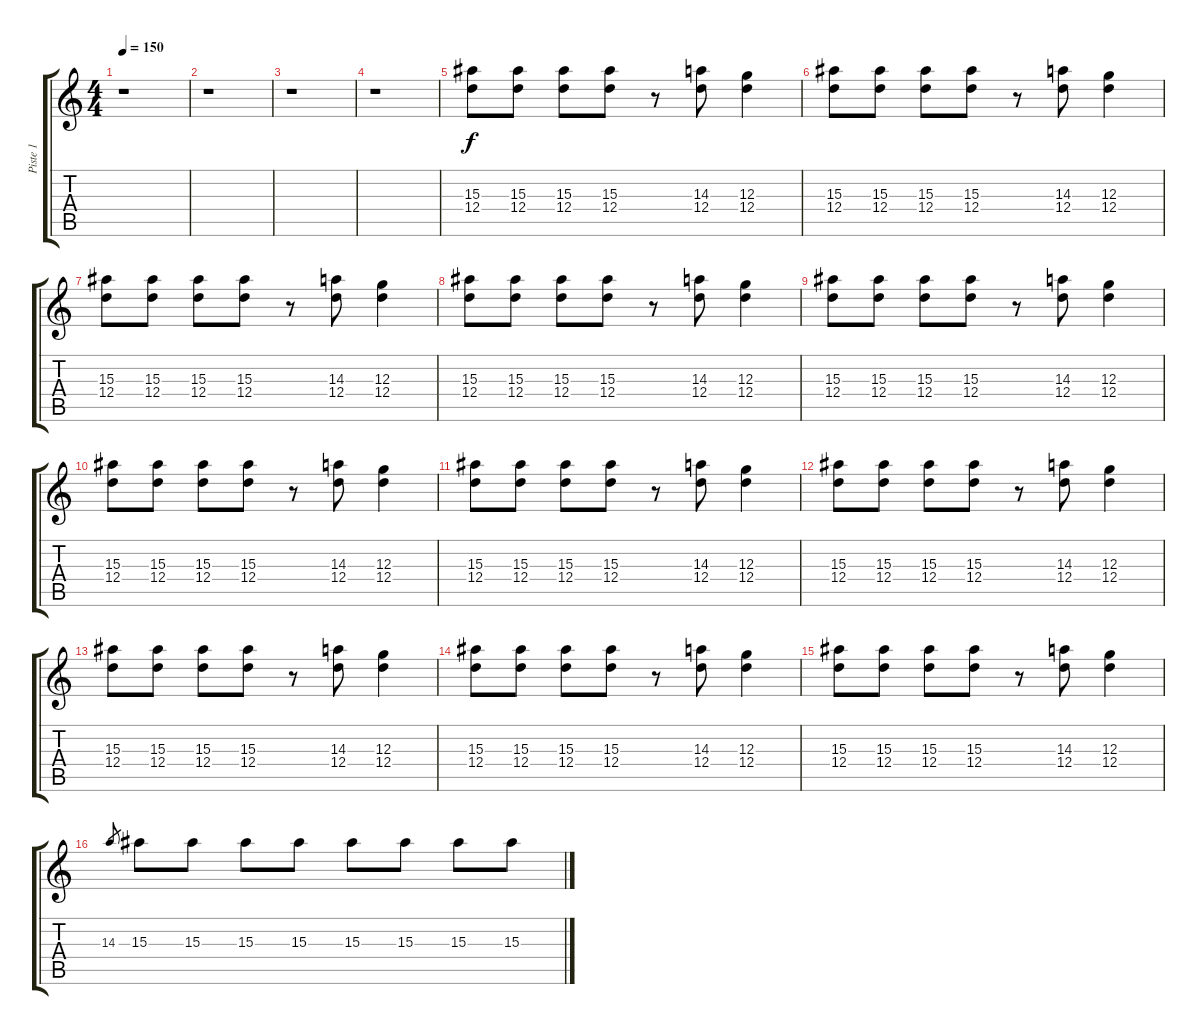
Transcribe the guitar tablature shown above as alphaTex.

\track ("Piste 1" "Piste 1") {instrument overdrivenguitar}
\staff {score tabs}
\tuning (E4 B3 G3 D3 A2 E2) {hide}
\ts (4 4)
\tempo 150
\clef g2
\ks c
r.1{dy f instrument overdrivenguitar} |
r.1 |
r.1 |
r.1 |
(15.3 12.4).8 (15.3 12.4).8 (15.3 12.4).8 (15.3 12.4).8 r.8 (14.3 12.4).8 (12.3 12.4).4 |
(15.3 12.4).8 (15.3 12.4).8 (15.3 12.4).8 (15.3 12.4).8 r.8 (14.3 12.4).8 (12.3 12.4).4 |
(15.3 12.4).8 (15.3 12.4).8 (15.3 12.4).8 (15.3 12.4).8 r.8 (14.3 12.4).8 (12.3 12.4).4 |
(15.3 12.4).8 (15.3 12.4).8 (15.3 12.4).8 (15.3 12.4).8 r.8 (14.3 12.4).8 (12.3 12.4).4 |
(15.3 12.4).8 (15.3 12.4).8 (15.3 12.4).8 (15.3 12.4).8 r.8 (14.3 12.4).8 (12.3 12.4).4 |
(15.3 12.4).8 (15.3 12.4).8 (15.3 12.4).8 (15.3 12.4).8 r.8 (14.3 12.4).8 (12.3 12.4).4 |
(15.3 12.4).8 (15.3 12.4).8 (15.3 12.4).8 (15.3 12.4).8 r.8 (14.3 12.4).8 (12.3 12.4).4 |
(15.3 12.4).8 (15.3 12.4).8 (15.3 12.4).8 (15.3 12.4).8 r.8 (14.3 12.4).8 (12.3 12.4).4 |
(15.3 12.4).8 (15.3 12.4).8 (15.3 12.4).8 (15.3 12.4).8 r.8 (14.3 12.4).8 (12.3 12.4).4 |
(15.3 12.4).8 (15.3 12.4).8 (15.3 12.4).8 (15.3 12.4).8 r.8 (14.3 12.4).8 (12.3 12.4).4 |
(15.3 12.4).8 (15.3 12.4).8 (15.3 12.4).8 (15.3 12.4).8 r.8 (14.3 12.4).8 (12.3 12.4).4 |
14.3.8{gr} 15.3.8 15.3.8 15.3.8 15.3.8 15.3.8 15.3.8 15.3.8 15.3.8
